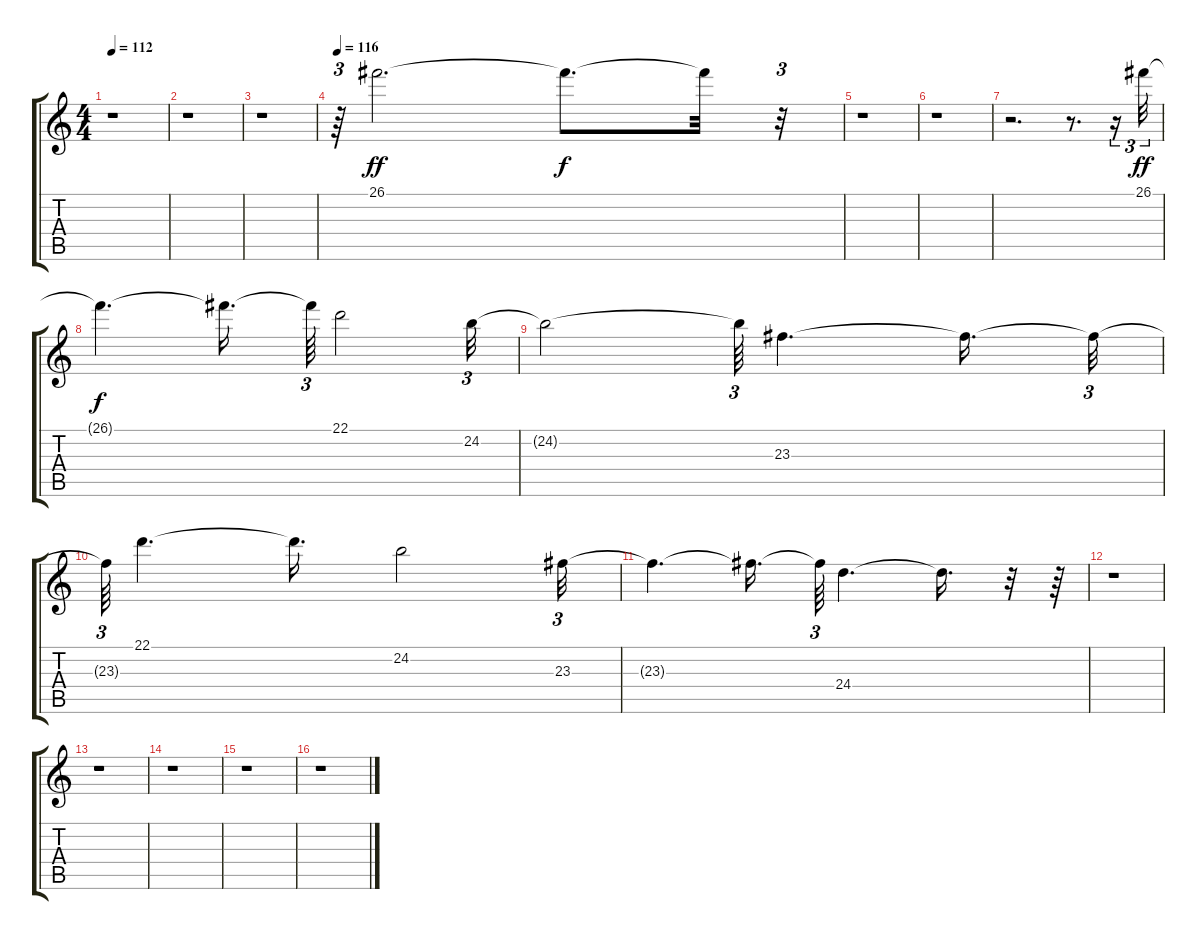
\track "" {instrument stringensemble1}
\staff {score tabs}
\tuning (E4 B3 G3 D3 A2 E2) {hide}
\ts (4 4)
\tempo 112
\clef g2
\ks c
r.1{dy fff} |
r.1 |
r.1 |
\tempo 116
r.64{tu (3 2)} 26.1.2{d dy ff} 26.1{t}.8{d dy f} 26.1{t}.32 r.32{tu (3 2)} |
r.1 |
r.1 |
r.2{d} r.8{d} r.16{tu (3 2)} 26.1.32{tu (3 2) dy ff} |
26.1{t}.4{d dy f} 26.1{t}.16{d} 26.1{t}.64{tu (3 2)} 22.1.2 24.2.32{tu (3 2)} |
24.2{t}.2 24.2{t}.64{tu (3 2)} 23.3.4{d} 23.3{t}.16{d} 23.3{t}.32{tu (3 2)} |
23.3{t}.64{tu (3 2)} 22.1.4{d} 22.1{t}.16{d} 24.2.2 23.3.32{tu (3 2)} |
23.3{t}.4{d} 23.3{t}.16{d} 23.3{t}.64{tu (3 2)} 24.4.4{d} 24.4{t}.16{d} r.32 r.64 |
r.1 |
r.1 |
r.1 |
r.1 |
r.1
